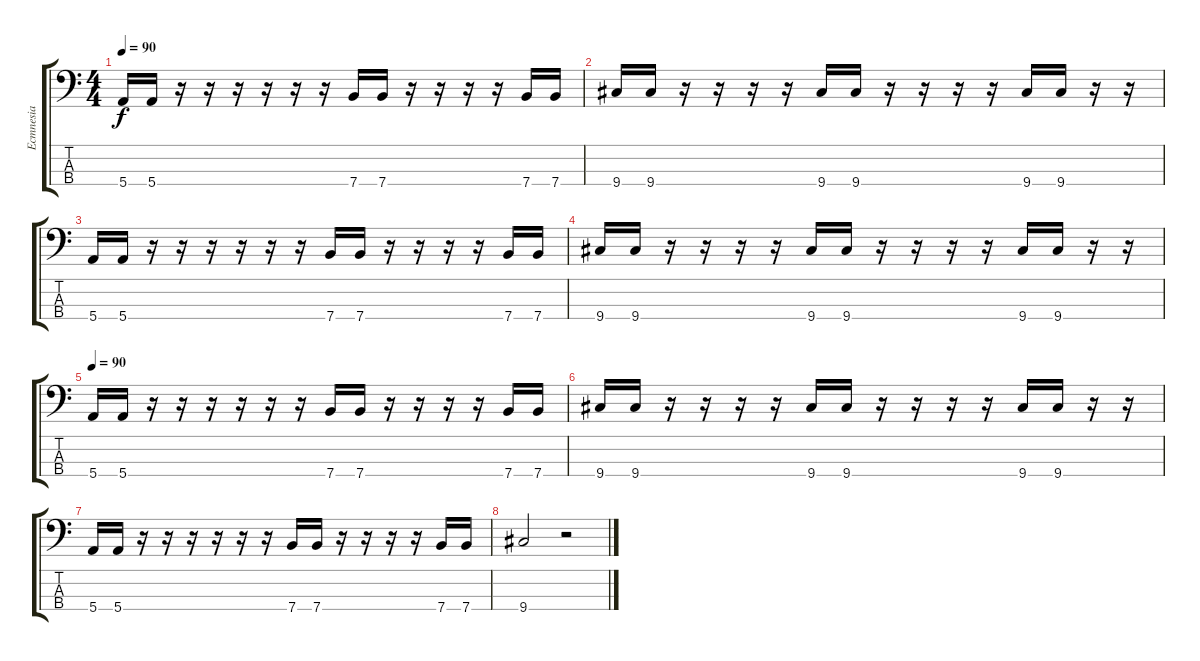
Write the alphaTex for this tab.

\track ("Ecmnesia" "Ecmnesia") {instrument synthbass1}
\staff {score tabs}
\tuning (G2 D2 A1 E1) {hide}
\ts (4 4)
\tempo 90
\clef f4
\ks c
5.4.16{dy f} 5.4.16 r.16 r.16 r.16 r.16 r.16 r.16 7.4.16 7.4.16 r.16 r.16 r.16 r.16 7.4.16 7.4.16 |
9.4.16 9.4.16 r.16 r.16 r.16 r.16 9.4.16 9.4.16 r.16 r.16 r.16 r.16 9.4.16 9.4.16 r.16 r.16 |
5.4.16 5.4.16 r.16 r.16 r.16 r.16 r.16 r.16 7.4.16 7.4.16 r.16 r.16 r.16 r.16 7.4.16 7.4.16 |
9.4.16 9.4.16 r.16 r.16 r.16 r.16 9.4.16 9.4.16 r.16 r.16 r.16 r.16 9.4.16 9.4.16 r.16 r.16 |
\tempo 90
5.4.16 5.4.16 r.16 r.16 r.16 r.16 r.16 r.16 7.4.16 7.4.16 r.16 r.16 r.16 r.16 7.4.16 7.4.16 |
9.4.16 9.4.16 r.16 r.16 r.16 r.16 9.4.16 9.4.16 r.16 r.16 r.16 r.16 9.4.16 9.4.16 r.16 r.16 |
5.4.16 5.4.16 r.16 r.16 r.16 r.16 r.16 r.16 7.4.16 7.4.16 r.16 r.16 r.16 r.16 7.4.16 7.4.16 |
9.4.2 r.2
